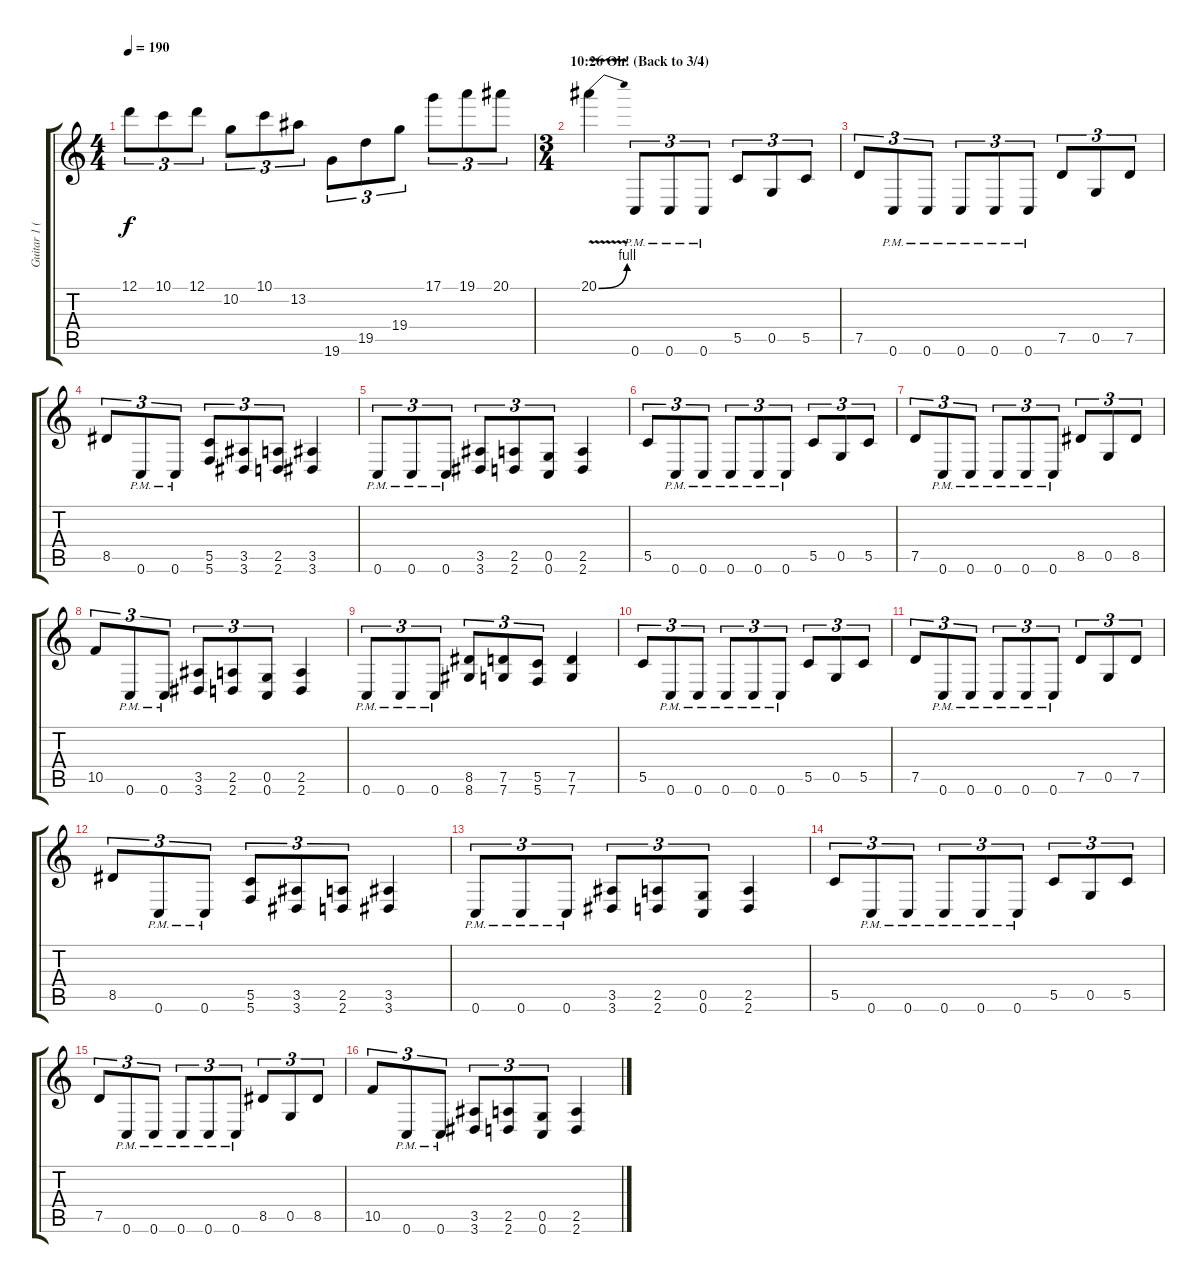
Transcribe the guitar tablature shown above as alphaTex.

\track ("Guitar 1 (Teemu)" "Guitar 1 (") {instrument distortionguitar}
\staff {score tabs}
\tuning (D4 A3 F3 C3 G2 C2) {hide}
\ts (4 4)
\tempo 190
\clef g2
\ks c
12.1.8{tu (3 2) dy f} 10.1.8{tu (3 2)} 12.1.8{tu (3 2)} 10.2.8{tu (3 2)} 10.1.8{tu (3 2)} 13.2.8{tu (3 2)} 19.6.8{tu (3 2)} 19.5.8{tu (3 2)} 19.4.8{tu (3 2)} 17.1.8{tu (3 2)} 19.1.8{tu (3 2)} 20.1.8{tu (3 2)} |
\ts (3 4)
\section ("" "10:26 Oh! (Back to 3/4)")
20.1{be (bend 0 0 60 4) v}.4 0.6{pm}.8{tu (3 2)} 0.6{pm}.8{tu (3 2)} 0.6{pm}.8{tu (3 2)} 5.5.8{tu (3 2)} 0.5.8{tu (3 2)} 5.5.8{tu (3 2)} |
7.5.8{tu (3 2)} 0.6{pm}.8{tu (3 2)} 0.6{pm}.8{tu (3 2)} 0.6{pm}.8{tu (3 2)} 0.6{pm}.8{tu (3 2)} 0.6{pm}.8{tu (3 2)} 7.5.8{tu (3 2)} 0.5.8{tu (3 2)} 7.5.8{tu (3 2)} |
8.5.8{tu (3 2)} 0.6{pm}.8{tu (3 2)} 0.6{pm}.8{tu (3 2)} (5.5 5.6).8{tu (3 2)} (3.5 3.6).8{tu (3 2)} (2.5 2.6).8{tu (3 2)} (3.5 3.6).4 |
0.6{pm}.8{tu (3 2)} 0.6{pm}.8{tu (3 2)} 0.6{pm}.8{tu (3 2)} (3.5 3.6).8{tu (3 2)} (2.5 2.6).8{tu (3 2)} (0.5 0.6).8{tu (3 2)} (2.5 2.6).4 |
5.5.8{tu (3 2)} 0.6{pm}.8{tu (3 2)} 0.6{pm}.8{tu (3 2)} 0.6{pm}.8{tu (3 2)} 0.6{pm}.8{tu (3 2)} 0.6{pm}.8{tu (3 2)} 5.5.8{tu (3 2)} 0.5.8{tu (3 2)} 5.5.8{tu (3 2)} |
7.5.8{tu (3 2)} 0.6{pm}.8{tu (3 2)} 0.6{pm}.8{tu (3 2)} 0.6{pm}.8{tu (3 2)} 0.6{pm}.8{tu (3 2)} 0.6{pm}.8{tu (3 2)} 8.5.8{tu (3 2)} 0.5.8{tu (3 2)} 8.5.8{tu (3 2)} |
10.5.8{tu (3 2)} 0.6{pm}.8{tu (3 2)} 0.6{pm}.8{tu (3 2)} (3.5 3.6).8{tu (3 2)} (2.5 2.6).8{tu (3 2)} (0.5 0.6).8{tu (3 2)} (2.5 2.6).4 |
0.6{pm}.8{tu (3 2)} 0.6{pm}.8{tu (3 2)} 0.6{pm}.8{tu (3 2)} (8.5 8.6).8{tu (3 2)} (7.5 7.6).8{tu (3 2)} (5.5 5.6).8{tu (3 2)} (7.5 7.6).4 |
5.5.8{tu (3 2)} 0.6{pm}.8{tu (3 2)} 0.6{pm}.8{tu (3 2)} 0.6{pm}.8{tu (3 2)} 0.6{pm}.8{tu (3 2)} 0.6{pm}.8{tu (3 2)} 5.5.8{tu (3 2)} 0.5.8{tu (3 2)} 5.5.8{tu (3 2)} |
7.5.8{tu (3 2)} 0.6{pm}.8{tu (3 2)} 0.6{pm}.8{tu (3 2)} 0.6{pm}.8{tu (3 2)} 0.6{pm}.8{tu (3 2)} 0.6{pm}.8{tu (3 2)} 7.5.8{tu (3 2)} 0.5.8{tu (3 2)} 7.5.8{tu (3 2)} |
8.5.8{tu (3 2)} 0.6{pm}.8{tu (3 2)} 0.6{pm}.8{tu (3 2)} (5.5 5.6).8{tu (3 2)} (3.5 3.6).8{tu (3 2)} (2.5 2.6).8{tu (3 2)} (3.5 3.6).4 |
0.6{pm}.8{tu (3 2)} 0.6{pm}.8{tu (3 2)} 0.6{pm}.8{tu (3 2)} (3.5 3.6).8{tu (3 2)} (2.5 2.6).8{tu (3 2)} (0.5 0.6).8{tu (3 2)} (2.5 2.6).4 |
5.5.8{tu (3 2)} 0.6{pm}.8{tu (3 2)} 0.6{pm}.8{tu (3 2)} 0.6{pm}.8{tu (3 2)} 0.6{pm}.8{tu (3 2)} 0.6{pm}.8{tu (3 2)} 5.5.8{tu (3 2)} 0.5.8{tu (3 2)} 5.5.8{tu (3 2)} |
7.5.8{tu (3 2)} 0.6{pm}.8{tu (3 2)} 0.6{pm}.8{tu (3 2)} 0.6{pm}.8{tu (3 2)} 0.6{pm}.8{tu (3 2)} 0.6{pm}.8{tu (3 2)} 8.5.8{tu (3 2)} 0.5.8{tu (3 2)} 8.5.8{tu (3 2)} |
10.5.8{tu (3 2)} 0.6{pm}.8{tu (3 2)} 0.6{pm}.8{tu (3 2)} (3.5 3.6).8{tu (3 2)} (2.5 2.6).8{tu (3 2)} (0.5 0.6).8{tu (3 2)} (2.5 2.6).4
